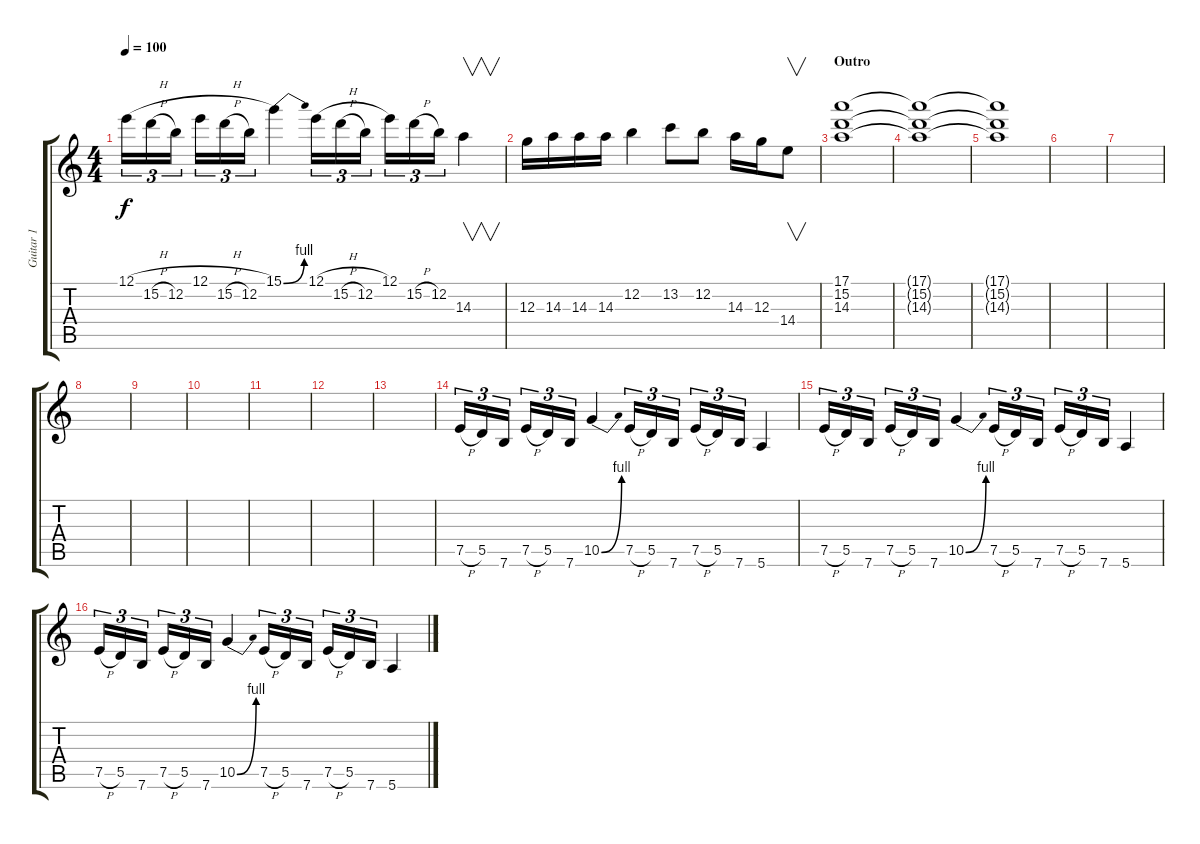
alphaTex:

\track ("Guitar 1" "Guitar 1") {instrument overdrivenguitar}
\staff {score tabs}
\tuning (E4 B3 G3 D3 A2 E2) {hide}
\ts (4 4)
\tempo 100
\clef g2
\ks c
12.1{h}.16{tu (3 2) dy f} 15.2{h}.16{tu (3 2)} 12.2.16{tu (3 2)} 12.1{h}.16{tu (3 2)} 15.2{h}.16{tu (3 2)} 12.2.16{tu (3 2)} 15.1{be (bend 0 0 60 4)}.4 12.1{h}.16{tu (3 2)} 15.2{h}.16{tu (3 2)} 12.2.16{tu (3 2)} 12.1.16{tu (3 2)} 15.2{h}.16{tu (3 2)} 12.2.16{tu (3 2)} 14.3.4{v} |
12.3.16 14.3.16 14.3.16 14.3.16 12.2.4 13.2.8 12.2.8 14.3.16 12.3.16 14.4.8{v} |
\section ("" "Outro")
(17.1 15.2 14.3).1 |
(17.1{t} 15.2{t} 14.3{t}).1 |
(17.1{t} 15.2{t} 14.3{t}).1 |
|
|
|
|
|
|
|
|
7.5{h}.16{tu (3 2) volume 13} 5.5.16{tu (3 2)} 7.6.16{tu (3 2)} 7.5{h}.16{tu (3 2)} 5.5.16{tu (3 2)} 7.6.16{tu (3 2)} 10.5{be (bend 0 0 60 4)}.4 7.5{h}.16{tu (3 2)} 5.5.16{tu (3 2)} 7.6.16{tu (3 2)} 7.5{h}.16{tu (3 2)} 5.5.16{tu (3 2)} 7.6.16{tu (3 2)} 5.6.4 |
7.5{h}.16{tu (3 2)} 5.5.16{tu (3 2)} 7.6.16{tu (3 2)} 7.5{h}.16{tu (3 2)} 5.5.16{tu (3 2)} 7.6.16{tu (3 2)} 10.5{be (bend 0 0 60 4)}.4 7.5{h}.16{tu (3 2)} 5.5.16{tu (3 2)} 7.6.16{tu (3 2)} 7.5{h}.16{tu (3 2)} 5.5.16{tu (3 2)} 7.6.16{tu (3 2)} 5.6.4 |
7.5{h}.16{tu (3 2)} 5.5.16{tu (3 2)} 7.6.16{tu (3 2)} 7.5{h}.16{tu (3 2)} 5.5.16{tu (3 2)} 7.6.16{tu (3 2)} 10.5{be (bend 0 0 60 4)}.4 7.5{h}.16{tu (3 2)} 5.5.16{tu (3 2)} 7.6.16{tu (3 2)} 7.5{h}.16{tu (3 2)} 5.5.16{tu (3 2)} 7.6.16{tu (3 2)} 5.6.4
